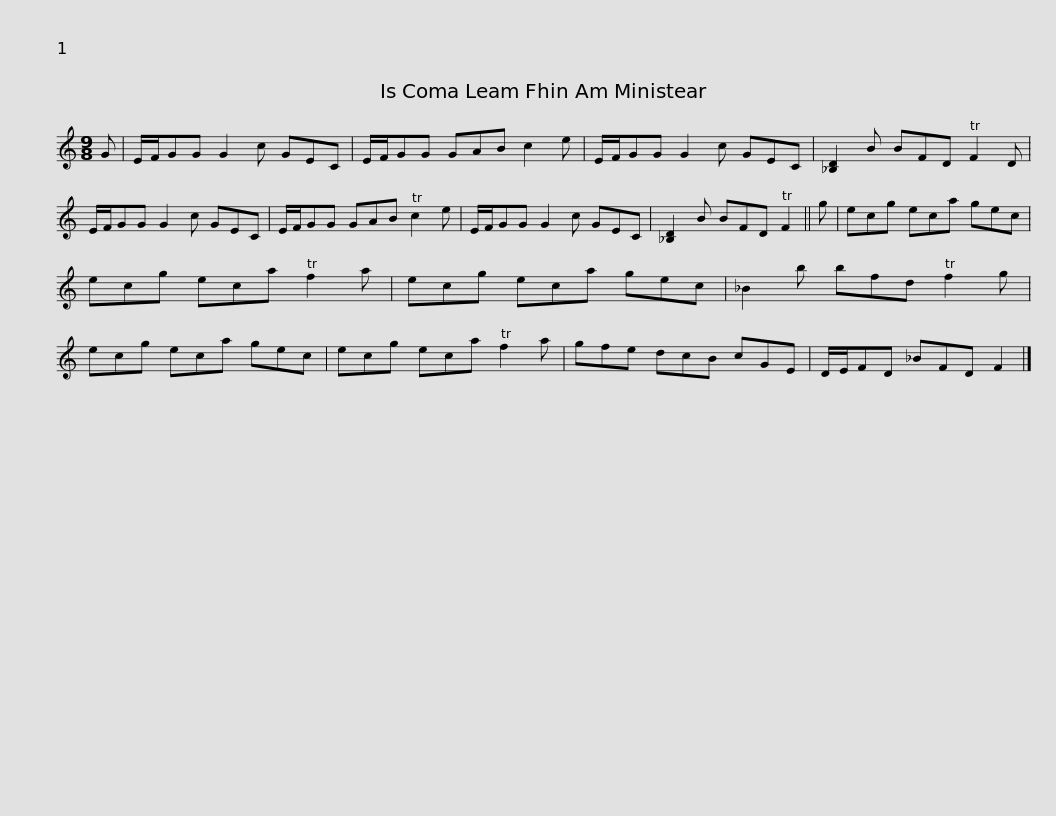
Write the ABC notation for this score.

X:1
L:1/8
M:9/8
I:linebreak $
K:C
V:1 treble
V:1
 G | E/F/GG G2 c GEC | E/F/GG GAB c2 e | E/F/GG G2 c GEC | [_B,D]2 B BFD F2 D | %5
 E/F/GG G2 c GEC |$ E/F/GG GAB c2 e | E/F/GG G2 c GEC | [_B,D]2 B BFD F2 || g | %10
 ecg eca gec | ecg eca f2 a |$ ecg eca gec | _B2 b bfd f2 g | ecg eca gec | %15
 ecg eca f2 a | gfe dcB cGE |$ D/E/FD _BFD F2 |] %18
